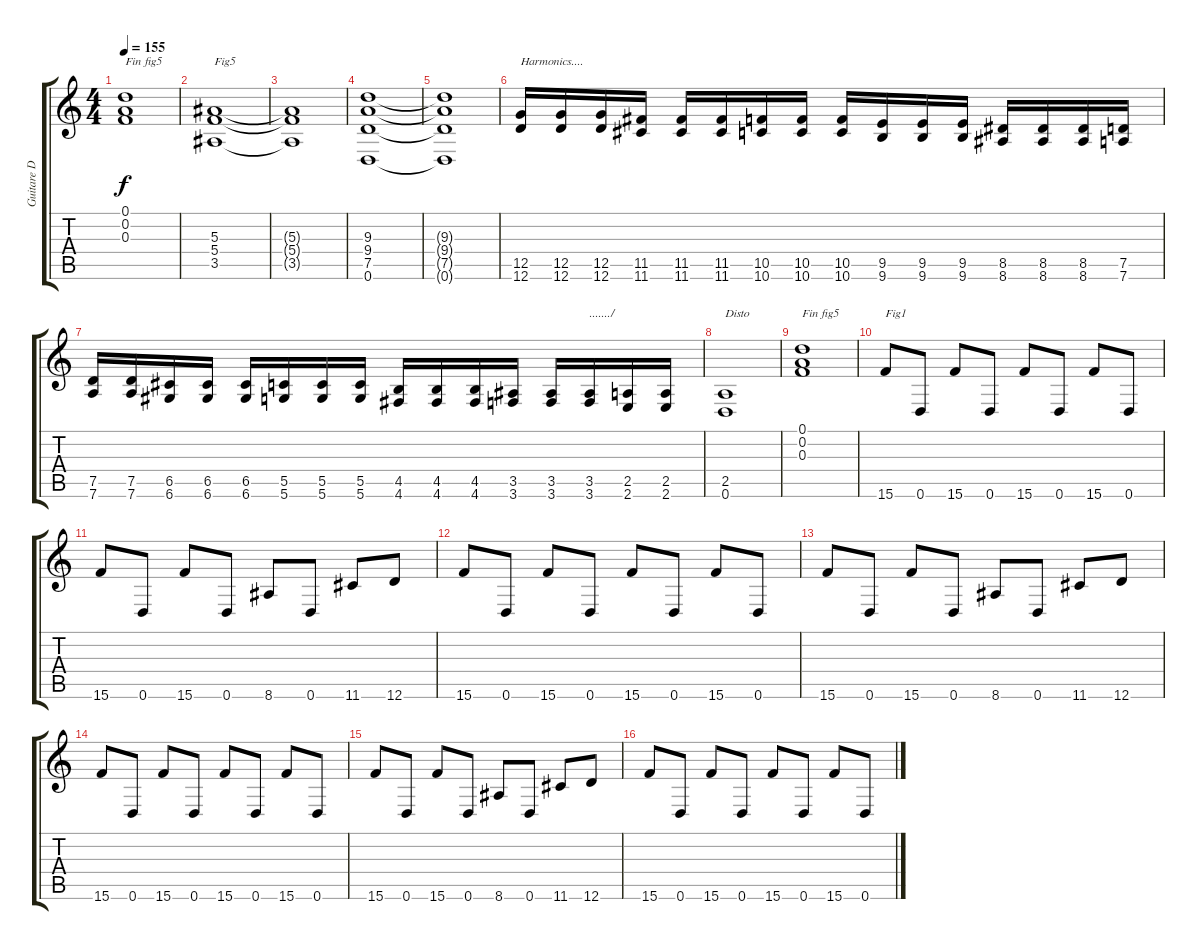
\track ("Guitare D" "Guitare D") {instrument overdrivenguitar}
\staff {score tabs}
\tuning (D4 A3 F3 C3 G2 D2) {hide}
\ts (4 4)
\tempo 155
\clef g2
\ks c
(0.1 0.2 0.3).1{txt "Fin fig5" dy f} |
(5.3 5.4 3.5).1{txt "Fig5"} |
(5.3{t} 5.4{t} 3.5{t}).1 |
(9.3 9.4 7.5 0.6).1 |
(9.3{t} 9.4{t} 7.5{t} 0.6{t}).1 |
(12.5 12.6).16{txt "Harmonics...." instrument guitarharmonics} (12.5 12.6).16 (12.5 12.6).16 (11.5 11.6).16 (11.5 11.6).16 (11.5 11.6).16 (10.5 10.6).16 (10.5 10.6).16 (10.5 10.6).16 (9.5 9.6).16 (9.5 9.6).16 (9.5 9.6).16 (8.5 8.6).16 (8.5 8.6).16 (8.5 8.6).16 (7.5 7.6).16 |
(7.5 7.6).16 (7.5 7.6).16 (6.5 6.6).16 (6.5 6.6).16 (6.5 6.6).16 (5.5 5.6).16 (5.5 5.6).16 (5.5 5.6).16 (4.5 4.6).16 (4.5 4.6).16 (4.5 4.6).16 (3.5 3.6).16 (3.5 3.6).16 (3.5 3.6).16{txt "......./"} (2.5 2.6).16 (2.5 2.6).16 |
(2.5 0.6).1{txt "Disto" instrument overdrivenguitar} |
(0.1 0.2 0.3).1{txt "Fin fig5"} |
15.6.8{txt "Fig1"} 0.6.8 15.6.8 0.6.8 15.6.8 0.6.8 15.6.8 0.6.8 |
15.6.8 0.6.8 15.6.8 0.6.8 8.6.8 0.6.8 11.6.8 12.6.8 |
15.6.8 0.6.8 15.6.8 0.6.8 15.6.8 0.6.8 15.6.8 0.6.8 |
15.6.8 0.6.8 15.6.8 0.6.8 8.6.8 0.6.8 11.6.8 12.6.8 |
15.6.8 0.6.8 15.6.8 0.6.8 15.6.8 0.6.8 15.6.8 0.6.8 |
15.6.8 0.6.8 15.6.8 0.6.8 8.6.8 0.6.8 11.6.8 12.6.8 |
15.6.8 0.6.8 15.6.8 0.6.8 15.6.8 0.6.8 15.6.8 0.6.8
